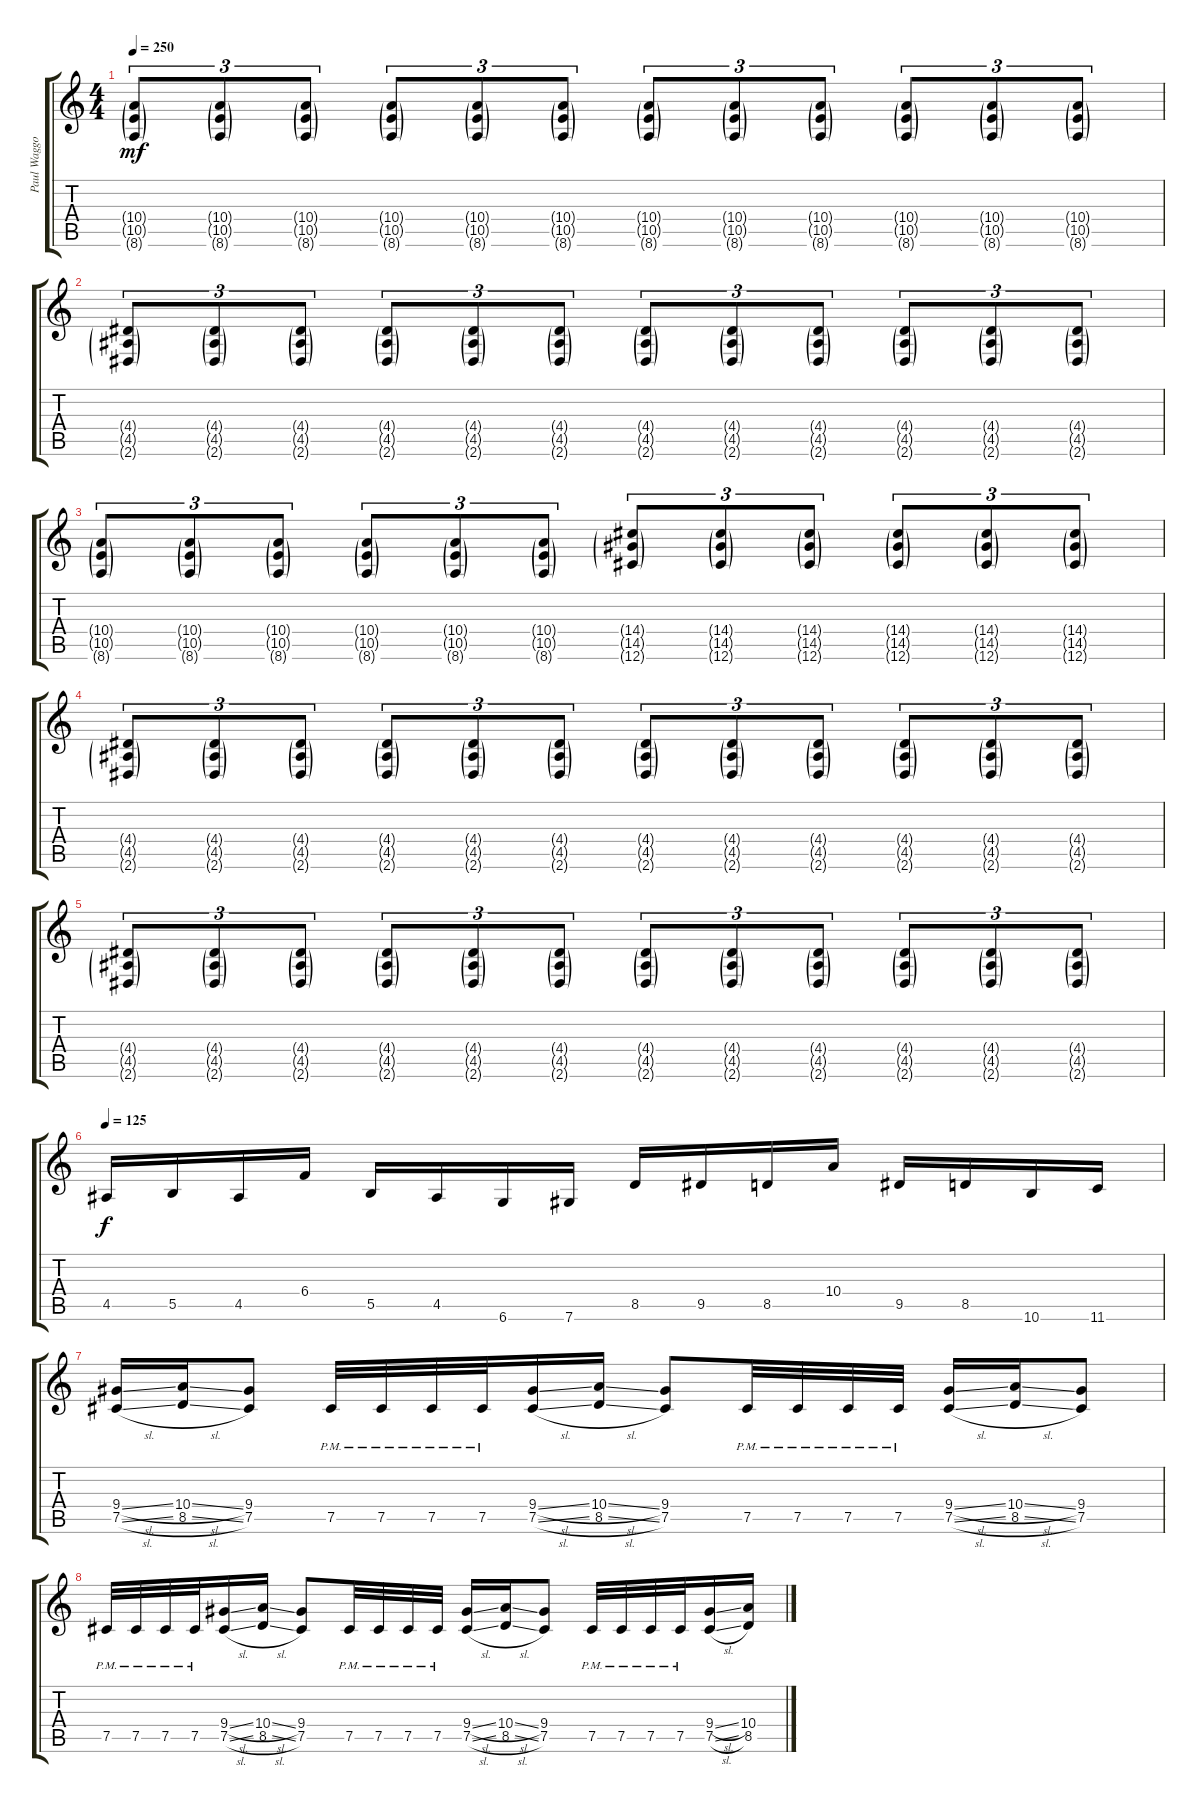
\track ("Paul Waggoner - Rhythm" "Paul Waggo") {instrument distortionguitar}
\staff {score tabs}
\tuning (Db4 Ab3 E3 B2 Gb2 Db2) {hide}
\ts (4 4)
\tempo 250
\clef g2
\ks c
(10.4{g} 10.5{g} 8.6{g}).8{tu (3 2) dy mf} (10.4{g} 10.5{g} 8.6{g}).8{tu (3 2)} (10.4{g} 10.5{g} 8.6{g}).8{tu (3 2)} (10.4{g} 10.5{g} 8.6{g}).8{tu (3 2)} (10.4{g} 10.5{g} 8.6{g}).8{tu (3 2)} (10.4{g} 10.5{g} 8.6{g}).8{tu (3 2)} (10.4{g} 10.5{g} 8.6{g}).8{tu (3 2)} (10.4{g} 10.5{g} 8.6{g}).8{tu (3 2)} (10.4{g} 10.5{g} 8.6{g}).8{tu (3 2)} (10.4{g} 10.5{g} 8.6{g}).8{tu (3 2)} (10.4{g} 10.5{g} 8.6{g}).8{tu (3 2)} (10.4{g} 10.5{g} 8.6{g}).8{tu (3 2)} |
(4.4{g} 4.5{g} 2.6{g}).8{tu (3 2)} (4.4{g} 4.5{g} 2.6{g}).8{tu (3 2)} (4.4{g} 4.5{g} 2.6{g}).8{tu (3 2)} (4.4{g} 4.5{g} 2.6{g}).8{tu (3 2)} (4.4{g} 4.5{g} 2.6{g}).8{tu (3 2)} (4.4{g} 4.5{g} 2.6{g}).8{tu (3 2)} (4.4{g} 4.5{g} 2.6{g}).8{tu (3 2)} (4.4{g} 4.5{g} 2.6{g}).8{tu (3 2)} (4.4{g} 4.5{g} 2.6{g}).8{tu (3 2)} (4.4{g} 4.5{g} 2.6{g}).8{tu (3 2)} (4.4{g} 4.5{g} 2.6{g}).8{tu (3 2)} (4.4{g} 4.5{g} 2.6{g}).8{tu (3 2)} |
(10.4{g} 10.5{g} 8.6{g}).8{tu (3 2)} (10.4{g} 10.5{g} 8.6{g}).8{tu (3 2)} (10.4{g} 10.5{g} 8.6{g}).8{tu (3 2)} (10.4{g} 10.5{g} 8.6{g}).8{tu (3 2)} (10.4{g} 10.5{g} 8.6{g}).8{tu (3 2)} (10.4{g} 10.5{g} 8.6{g}).8{tu (3 2)} (14.4{g} 14.5{g} 12.6{g}).8{tu (3 2)} (14.4{g} 14.5{g} 12.6{g}).8{tu (3 2)} (14.4{g} 14.5{g} 12.6{g}).8{tu (3 2)} (14.4{g} 14.5{g} 12.6{g}).8{tu (3 2)} (14.4{g} 14.5{g} 12.6{g}).8{tu (3 2)} (14.4{g} 14.5{g} 12.6{g}).8{tu (3 2)} |
(4.4{g} 4.5{g} 2.6{g}).8{tu (3 2)} (4.4{g} 4.5{g} 2.6{g}).8{tu (3 2)} (4.4{g} 4.5{g} 2.6{g}).8{tu (3 2)} (4.4{g} 4.5{g} 2.6{g}).8{tu (3 2)} (4.4{g} 4.5{g} 2.6{g}).8{tu (3 2)} (4.4{g} 4.5{g} 2.6{g}).8{tu (3 2)} (4.4{g} 4.5{g} 2.6{g}).8{tu (3 2)} (4.4{g} 4.5{g} 2.6{g}).8{tu (3 2)} (4.4{g} 4.5{g} 2.6{g}).8{tu (3 2)} (4.4{g} 4.5{g} 2.6{g}).8{tu (3 2)} (4.4{g} 4.5{g} 2.6{g}).8{tu (3 2)} (4.4{g} 4.5{g} 2.6{g}).8{tu (3 2)} |
(4.4{g} 4.5{g} 2.6{g}).8{tu (3 2)} (4.4{g} 4.5{g} 2.6{g}).8{tu (3 2)} (4.4{g} 4.5{g} 2.6{g}).8{tu (3 2)} (4.4{g} 4.5{g} 2.6{g}).8{tu (3 2)} (4.4{g} 4.5{g} 2.6{g}).8{tu (3 2)} (4.4{g} 4.5{g} 2.6{g}).8{tu (3 2)} (4.4{g} 4.5{g} 2.6{g}).8{tu (3 2)} (4.4{g} 4.5{g} 2.6{g}).8{tu (3 2)} (4.4{g} 4.5{g} 2.6{g}).8{tu (3 2)} (4.4{g} 4.5{g} 2.6{g}).8{tu (3 2)} (4.4{g} 4.5{g} 2.6{g}).8{tu (3 2)} (4.4{g} 4.5{g} 2.6{g}).8{tu (3 2)} |
\tempo 125
4.5.16{dy f} 5.5.16 4.5.16 6.4.16 5.5.16 4.5.16 6.6.16 7.6.16 8.5.16 9.5.16 8.5.16 10.4.16 9.5.16 8.5.16 10.6.16 11.6.16 |
(9.4{sl} 7.5{sl}).16 (10.4{sl} 8.5{sl}).16 (9.4 7.5).8 7.5{pm}.32 7.5{pm}.32 7.5{pm}.32 7.5{pm}.32 (9.4{sl} 7.5{sl}).16 (10.4{sl} 8.5{sl}).16 (9.4 7.5).8 7.5{pm}.32 7.5{pm}.32 7.5{pm}.32 7.5{pm}.32 (9.4{sl} 7.5{sl}).16 (10.4{sl} 8.5{sl}).16 (9.4 7.5).8 |
7.5{pm}.32 7.5{pm}.32 7.5{pm}.32 7.5{pm}.32 (9.4{sl} 7.5{sl}).16 (10.4{sl} 8.5{sl}).16 (9.4 7.5).8 7.5{pm}.32 7.5{pm}.32 7.5{pm}.32 7.5{pm}.32 (9.4{sl} 7.5{sl}).16 (10.4{sl} 8.5{sl}).16 (9.4 7.5).8 7.5{pm}.32 7.5{pm}.32 7.5{pm}.32 7.5{pm}.32 (9.4{sl} 7.5{sl}).16 (10.4{sl} 8.5{sl}).16
